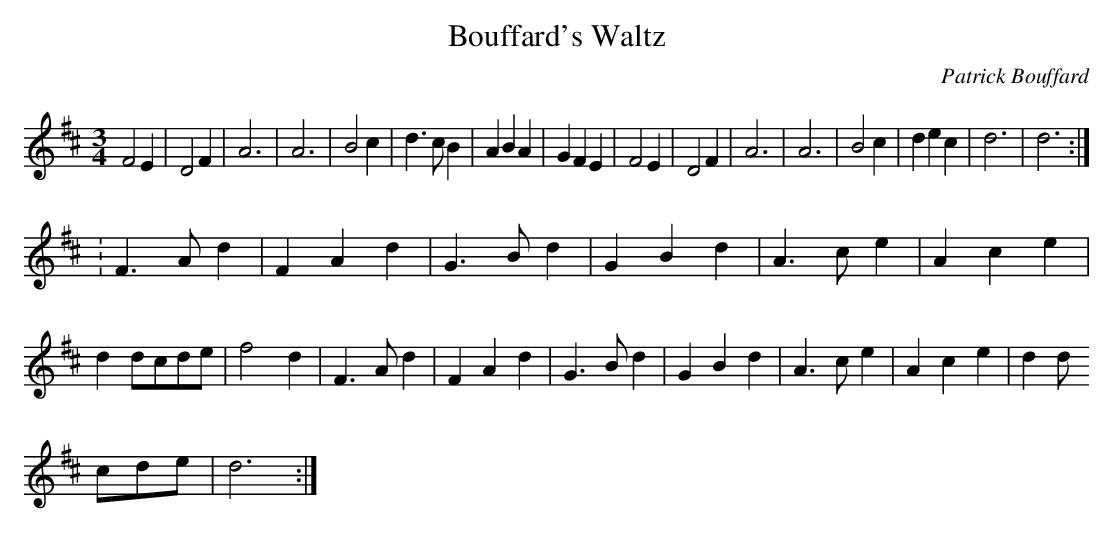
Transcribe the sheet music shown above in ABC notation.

X:1
T:Bouffard's Waltz
M:3/4
L:1/4
C:Patrick Bouffard
K:D
F2E|D2F|A3|A3|B2c|d>cB|ABA|GFE|F2E|D2F|A3|A3|B2c|dec|d3|d3:|
:F>Ad|FAd|G>Bd|GBd|A>ce|Ace|dd/c/d/e/|f2d|F>Ad|FAd|G>Bd|GBd|A>ce|Ace|dd/
c/d/e/|d3:|
